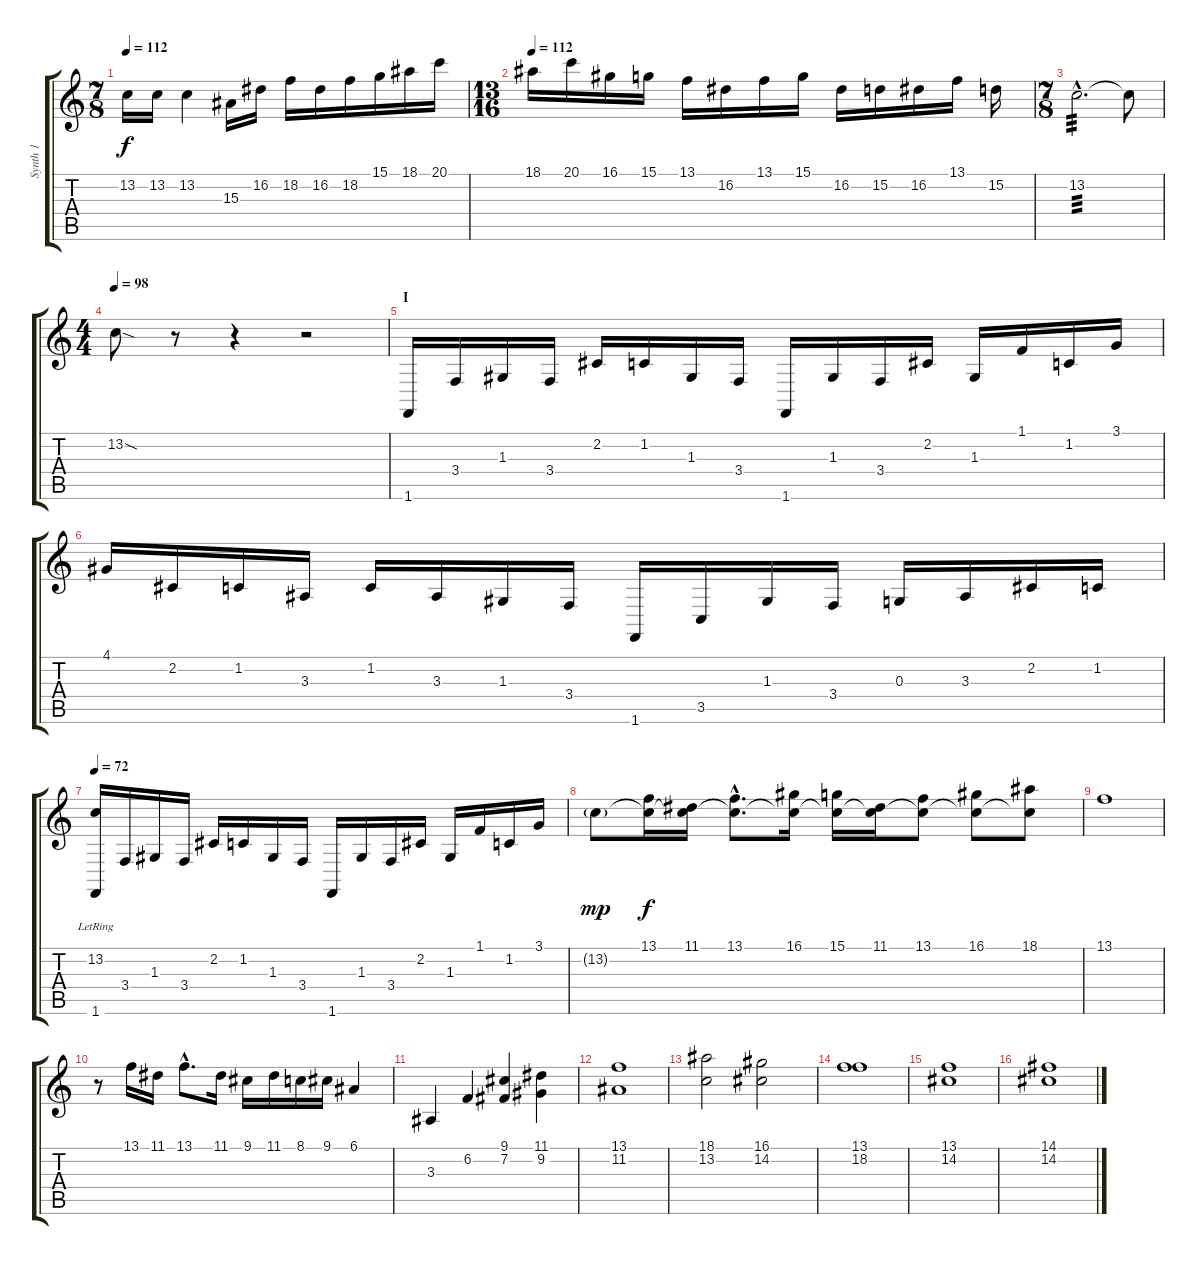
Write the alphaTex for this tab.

\track ("Synth 1" "Synth 1") {instrument fx4atmosphere}
\staff {score tabs}
\tuning (E4 B3 G3 D3 A2 E2) {hide}
\ts (7 8)
\tempo 112
\clef g2
\ks c
13.2.16{dy f} 13.2.16 13.2.4 15.3.16 16.2.16 18.2.16 16.2.16 18.2.16 15.1.16 18.1.16 20.1.16 |
\ts (13 16)
\tempo 112
18.1.16 20.1.16 16.1.16 15.1.16 13.1.16 16.2.16 13.1.16 15.1.16 16.2.16 15.2.16 16.2.16 13.1.16 15.2.16 |
\ts (7 8)
13.2{hac}.2{d tp 3} 13.2{t}.8 |
\ts (4 4)
\tempo 98
13.2{sod}.8 r.8 r.4 r.2 |
\section ("" "I")
1.6.16{volume 14 instrument fx4atmosphere} 3.4.16 1.3.16 3.4.16 2.2.16 1.2.16 1.3.16 3.4.16 1.6.16 1.3.16 3.4.16 2.2.16 1.3.16 1.1.16 1.2.16 3.1.16 |
4.1.16 2.2.16 1.2.16 3.3.16 1.2.16 3.3.16 1.3.16 3.4.16 1.6.16 3.5.16 1.3.16 3.4.16 0.3.16 3.3.16 2.2.16 1.2.16 |
\tempo 72
(13.2{lr} 1.6).16 3.4.16 1.3.16 3.4.16 2.2.16 1.2.16 1.3.16 3.4.16 1.6.16 1.3.16 3.4.16 2.2.16 1.3.16 1.1.16 1.2.16 3.1.16 |
13.2{g}.8{dy mp instrument stringensemble1} (13.1 13.2{t}).16{dy f} (11.1 13.2{t}).16 (13.1{hac} 13.2{hac t}).8{d} (16.1 13.2{t}).16 (15.1 13.2{t}).16 (11.1 13.2{t}).16 (13.1 13.2{t}).8 (16.1 13.2{t}).8 (18.1 13.2{t}).8 |
13.1.1 |
r.8 13.1.16 11.1.16 13.1{hac}.8{d} 11.1.16 9.1.16 11.1.16 8.1.16 9.1.16 6.1.4 |
3.3.4 6.2.4 (9.1 7.2).4 (11.1 9.2).4 |
(13.1 11.2).1 |
(18.1 13.2).2 (16.1 14.2).2 |
(13.1 18.2).1 |
(13.1 14.2).1 |
(14.1 14.2).1
